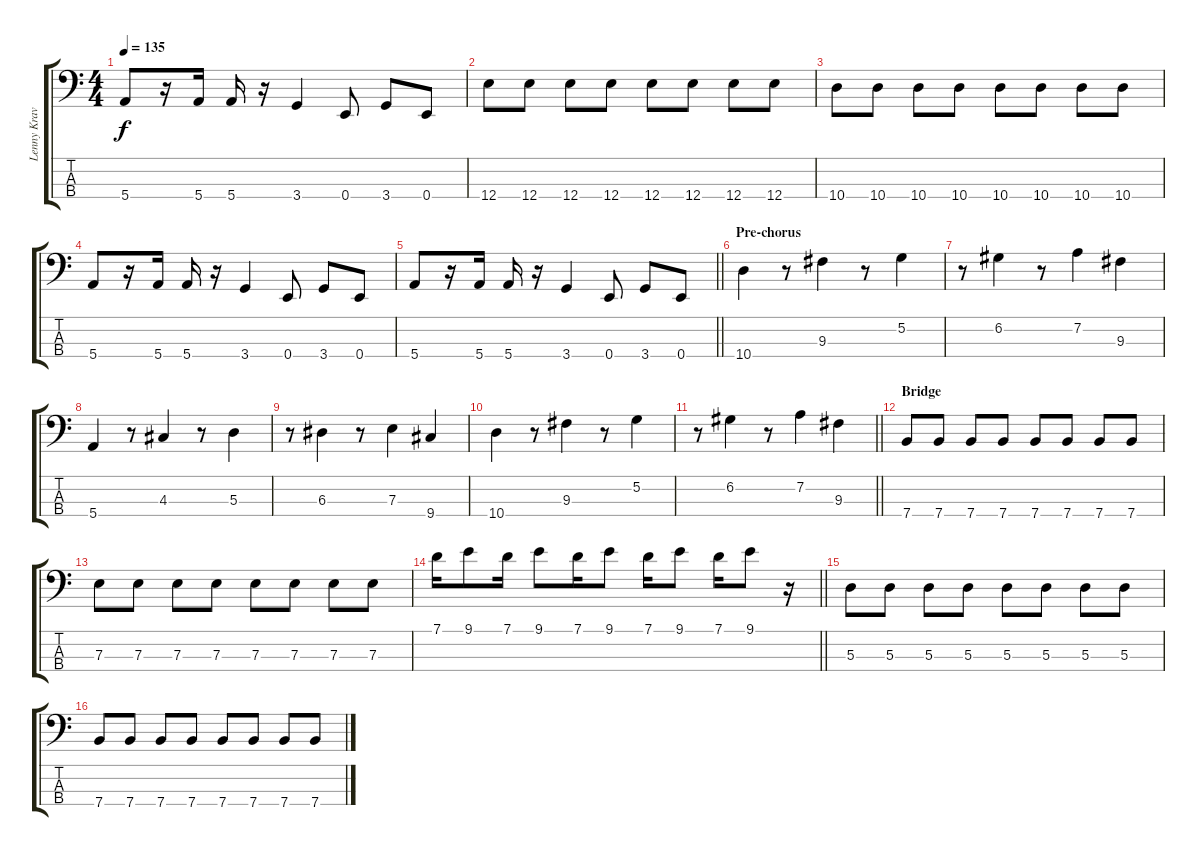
\track ("Lenny Kravitz (bass)" "Lenny Krav") {instrument electricbasspick}
\staff {score tabs}
\tuning (G2 D2 A1 E1) {hide}
\ts (4 4)
\tempo 135
\clef f4
\ks c
5.4.8{dy f} r.16 5.4.16 5.4.16 r.16 3.4.4 0.4.8 3.4.8 0.4.8 |
12.4.8 12.4.8 12.4.8 12.4.8 12.4.8 12.4.8 12.4.8 12.4.8 |
10.4.8 10.4.8 10.4.8 10.4.8 10.4.8 10.4.8 10.4.8 10.4.8 |
5.4.8 r.16 5.4.16 5.4.16 r.16 3.4.4 0.4.8 3.4.8 0.4.8 |
\barLineRight lightlight
5.4.8 r.16 5.4.16 5.4.16 r.16 3.4.4 0.4.8 3.4.8 0.4.8 |
\section ("" "Pre-chorus")
10.4.4 r.8 9.3.4 r.8 5.2.4 |
r.8 6.2.4 r.8 7.2.4 9.3.4 |
5.4.4 r.8 4.3.4 r.8 5.3.4 |
r.8 6.3.4 r.8 7.3.4 9.4.4 |
10.4.4 r.8 9.3.4 r.8 5.2.4 |
\barLineRight lightlight
r.8 6.2.4 r.8 7.2.4 9.3.4 |
\section ("" "Bridge")
7.4.8 7.4.8 7.4.8 7.4.8 7.4.8 7.4.8 7.4.8 7.4.8 |
7.3.8 7.3.8 7.3.8 7.3.8 7.3.8 7.3.8 7.3.8 7.3.8 |
\barLineRight lightlight
7.1.16 9.1.8 7.1.16 9.1.8 7.1.16 9.1.8 7.1.16 9.1.8 7.1.16 9.1.8 r.16 |
5.3.8 5.3.8 5.3.8 5.3.8 5.3.8 5.3.8 5.3.8 5.3.8 |
7.4.8 7.4.8 7.4.8 7.4.8 7.4.8 7.4.8 7.4.8 7.4.8
